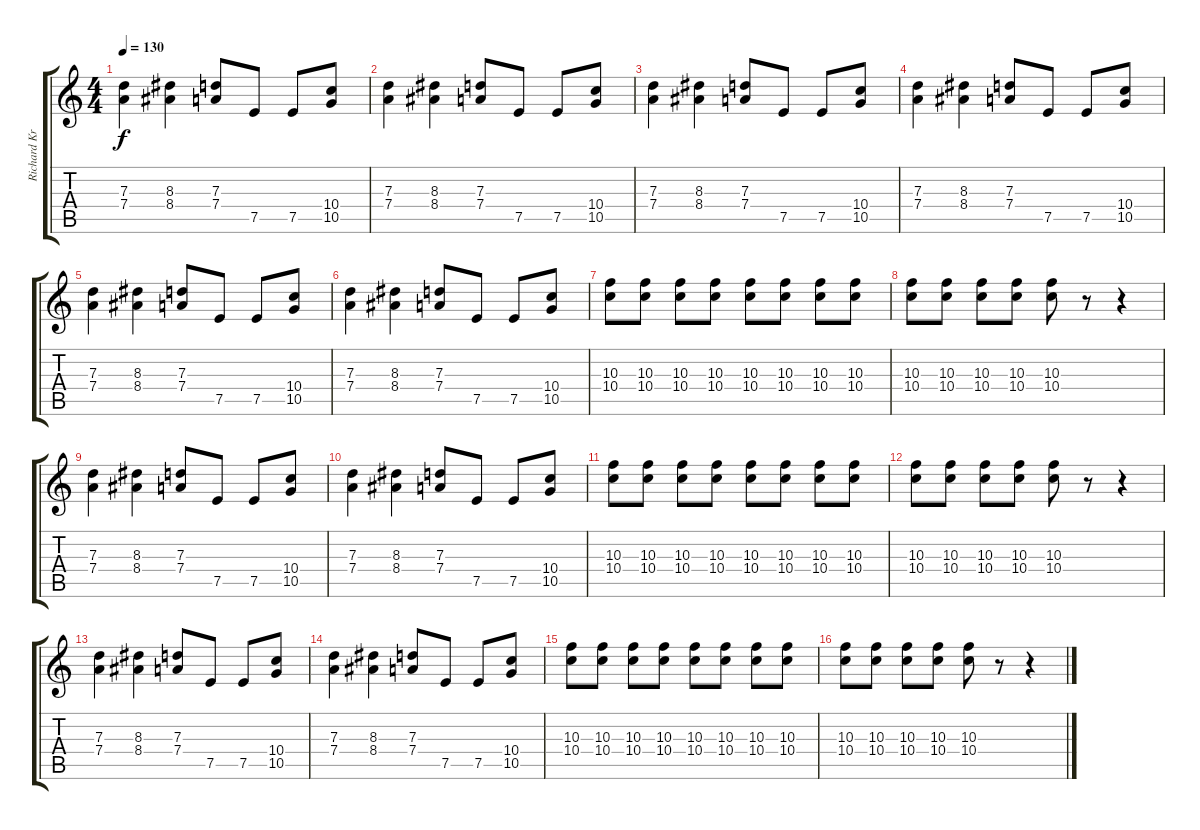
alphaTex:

\track ("Richard Kruspe" "Richard Kr") {instrument distortionguitar}
\staff {score tabs}
\tuning (E4 B3 G3 D3 A2 E2) {hide}
\ts (4 4)
\tempo 130
\clef g2
\ks c
(7.3 7.4).4{dy f} (8.3 8.4).4 (7.3 7.4).8 7.5.8 7.5.8 (10.4 10.5).8 |
(7.3 7.4).4 (8.3 8.4).4 (7.3 7.4).8 7.5.8 7.5.8 (10.4 10.5).8 |
(7.3 7.4).4 (8.3 8.4).4 (7.3 7.4).8 7.5.8 7.5.8 (10.4 10.5).8 |
(7.3 7.4).4 (8.3 8.4).4 (7.3 7.4).8 7.5.8 7.5.8 (10.4 10.5).8 |
(7.3 7.4).4 (8.3 8.4).4 (7.3 7.4).8 7.5.8 7.5.8 (10.4 10.5).8 |
(7.3 7.4).4 (8.3 8.4).4 (7.3 7.4).8 7.5.8 7.5.8 (10.4 10.5).8 |
(10.3 10.4).8 (10.3 10.4).8 (10.3 10.4).8 (10.3 10.4).8 (10.3 10.4).8 (10.3 10.4).8 (10.3 10.4).8 (10.3 10.4).8 |
(10.3 10.4).8 (10.3 10.4).8 (10.3 10.4).8 (10.3 10.4).8 (10.3 10.4).8 r.8 r.4 |
(7.3 7.4).4 (8.3 8.4).4 (7.3 7.4).8 7.5.8 7.5.8 (10.4 10.5).8 |
(7.3 7.4).4 (8.3 8.4).4 (7.3 7.4).8 7.5.8 7.5.8 (10.4 10.5).8 |
(10.3 10.4).8 (10.3 10.4).8 (10.3 10.4).8 (10.3 10.4).8 (10.3 10.4).8 (10.3 10.4).8 (10.3 10.4).8 (10.3 10.4).8 |
(10.3 10.4).8 (10.3 10.4).8 (10.3 10.4).8 (10.3 10.4).8 (10.3 10.4).8 r.8 r.4 |
(7.3 7.4).4 (8.3 8.4).4 (7.3 7.4).8 7.5.8 7.5.8 (10.4 10.5).8 |
(7.3 7.4).4 (8.3 8.4).4 (7.3 7.4).8 7.5.8 7.5.8 (10.4 10.5).8 |
(10.3 10.4).8 (10.3 10.4).8 (10.3 10.4).8 (10.3 10.4).8 (10.3 10.4).8 (10.3 10.4).8 (10.3 10.4).8 (10.3 10.4).8 |
(10.3 10.4).8 (10.3 10.4).8 (10.3 10.4).8 (10.3 10.4).8 (10.3 10.4).8 r.8 r.4
